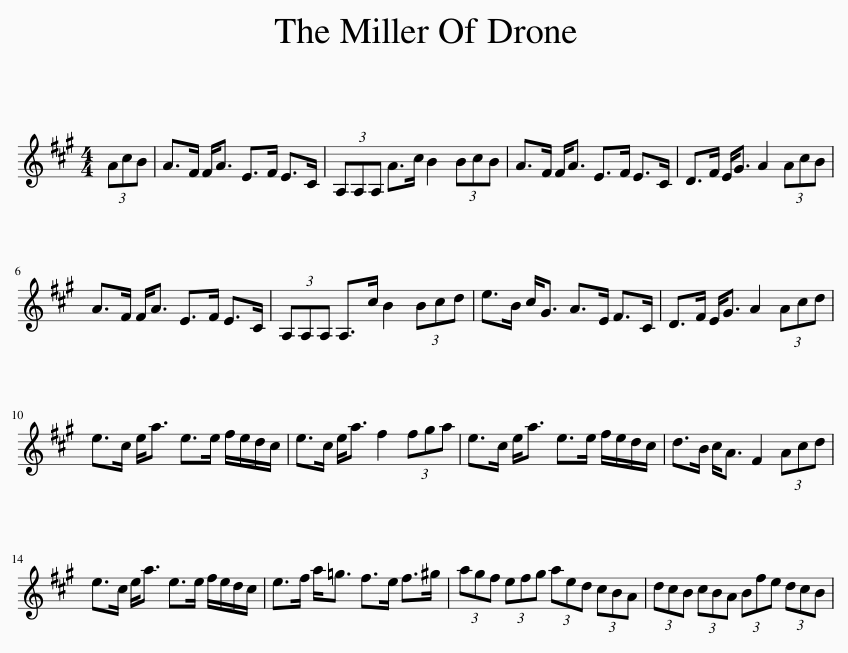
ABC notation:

X:1
L:1/8
M:4/4
I:linebreak $
K:A
V:1 treble
V:1
 (3AcB | A>F F<A E>F E>C | (3A,A,A, A>c B2 (3BcB | A>F F<A E>F E>C | D>F E<G A2 (3AcB |$ %5
 A>F F<A E>F E>C | (3A,A,A, A,>c B2 (3Bcd | e>B c<G A>E F>C | D>F E<G A2 (3Acd |$ e>c e<a e>e f/e/d/c/ | %10
 e>c e<a f2 (3fga | e>c e<a e>e f/e/d/c/ | d>B c<A F2 (3Acd |$ e>c e<a e>e f/e/d/c/ | e>f a<=g f>e f>^g | %15
 (3agf (3efg (3aed (3cBA | (3dcB (3cBA (3Bfe (3dcB | %17
